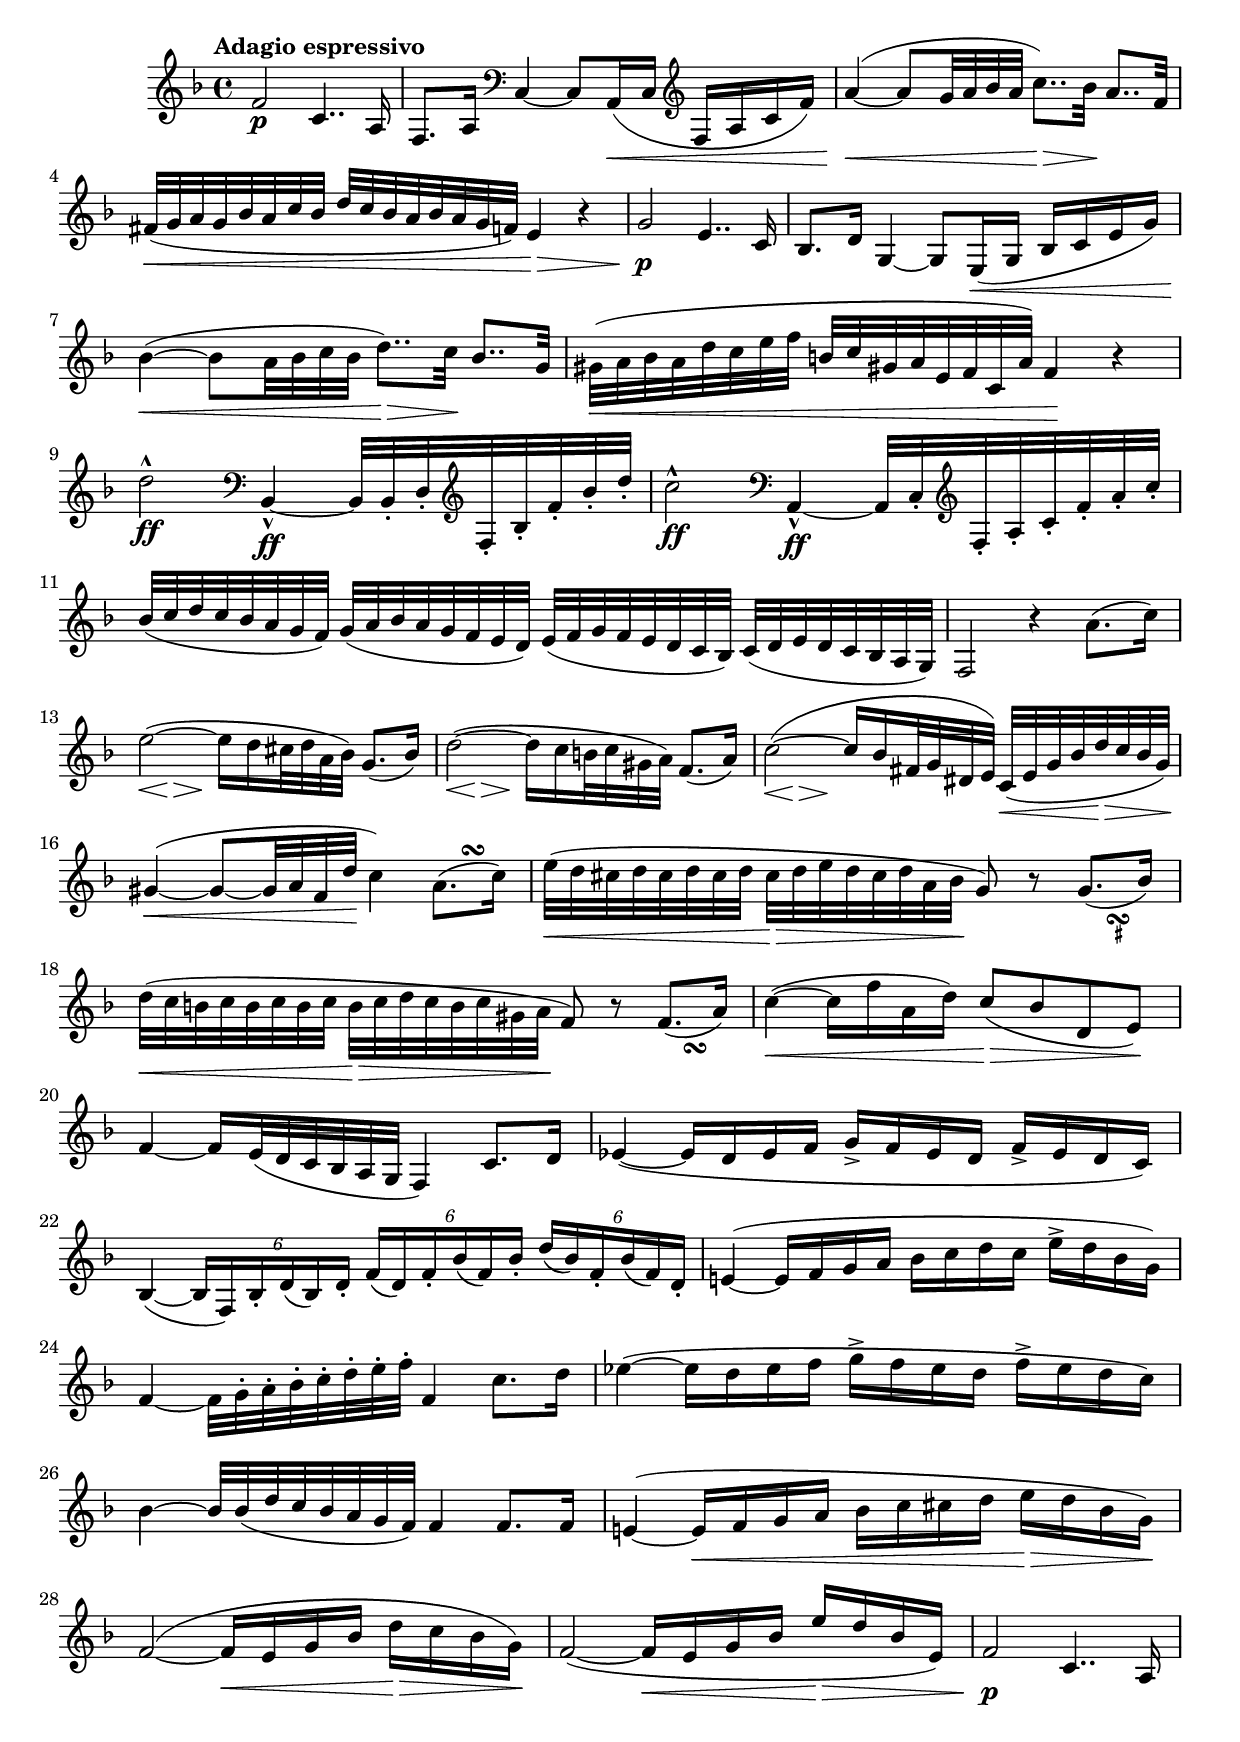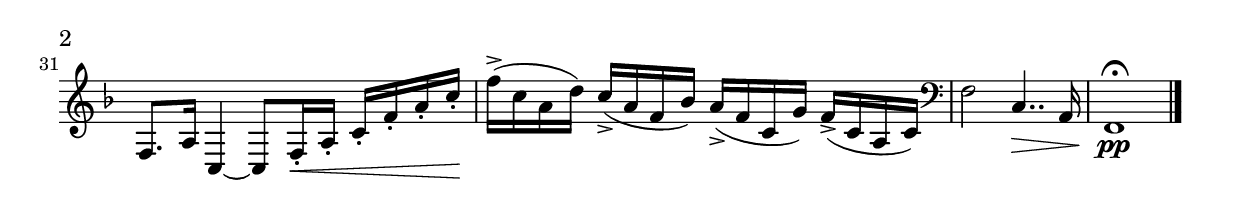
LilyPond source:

\version "2.22.0"

\include "../turn-markup.ily"
\include "settings.ily"

\relative {
  \language "english"

  \transposition f

  \tempo "Adagio espressivo"

  \key f \major
  \time 4/4

  f'2 \p c4.. a16 |
  f8. a16 \clef \bass-clef-name c,4~8 a16( \< c #(if (not (string=? bass-clef-name "bass^8")) #{ \clef "treble" #}) f a c f) |
  #(if (string=? bass-clef-name "bass^8") #{ \clef "treble" #}) a4~( \< a8 g32 a b-flat a c8..) \> b-flat32 \! a8.. f32 |
  f-sharp32( \< g a g b-flat a c b-flat d c b-flat a b-flat a g f) e4 \> r |
  g2 \p e4.. c16 |
  b-flat8. d16 g,4~8 e16( \< g b-flat c e g) |
  b-flat4~( \< b-flat8 a32 b-flat c b-flat d8..) \> c32 \! b-flat8.. g32 |
  g-sharp32( \< a b-flat a d c e f b, c g-sharp! a e f c a') f4 \! r |
  d'2-^ \ff \clef \bass-clef-name b-flat,,4-^~ \ff b-flat32 b-flat-. d-. #(if (not (string=? bass-clef-name "bass^8")) #{ \clef "treble" #}) f-. b-flat-. #(if (string=? bass-clef-name "bass^8") #{ \clef "treble" #}) f'-. b-flat-. d-. |
  c2-^ \ff \clef \bass-clef-name a,,4-^~ \ff a32 c-. #(if (not (string=? bass-clef-name "bass^8")) #{ \clef "treble" #}) f-. a-. c-. #(if (string=? bass-clef-name "bass^8") #{ \clef "treble" #}) f-. a-. c-. |
  b-flat32( c d c b-flat a g f) g( a b-flat a g f e d) e( f g f e d c b-flat) c( d e d c b-flat a g) |
  f2 r4 a'8.( c16) |

  <<
    { e2~( }
    {
      \override Hairpin.minimum-length = #3
      s4*2/3 \< s \> s \!
      \revert Hairpin.minimum-length
    }
  >> e16 d c-sharp32 d a b-flat) g8.( b-flat16) |
  <<
    { d2~( }
    {
      \override Hairpin.minimum-length = #3
      s4*2/3 \< s \> s \!
      \revert Hairpin.minimum-length
    }
  >> d16 c b32 c g-sharp a) f8.( a16) |
  <<
    { c2~( }
    {
      \override Hairpin.minimum-length = #3
      s4*2/3 \< s \> s \!
      \revert Hairpin.minimum-length
    }
  >> c16 b-flat f-sharp32 g d-sharp e) c( \< e g b-flat d \> c b-flat g) |
  g-sharp4~( \< g-sharp8~32 a f d' \! c4)
    <<
      { a8.( c16) }
      { s8 s^\turn-markup }
    >> |

  e32( \< d c-sharp d c-sharp d c-sharp d c-sharp \> d e d c-sharp d a b-flat \! g8) r
    <<
      { g8.( b-flat16) }
      { s8 s_#(turn-with-accidentals (markup #:null) (markup #:sharp)) }
    >> |
  d32( \< c b c b c b c b \> c d c b c g-sharp a \! f8) r
    <<
      { f8.( a16) }
      { s8 s_\turn-markup }
    >> |
  c4~( \< c16 f a, d) c8( \> b-flat d, e) \! |
  f4~ f16 e32( d c b-flat a g f4) c'8. d16 |

  e-flat4~( e-flat16 d e-flat f g-> f e-flat d f-> e-flat d c) |
  b-flat4~( \tuplet 6/4 4 { b-flat16 f) b-flat-. d( b-flat) d-. f( d) f-. b-flat( f) b-flat-. d( b-flat) f-. b-flat( f) d-. }
  \override Script.avoid-slur = #'inside
  e-natural!4~( e16 f g a b-flat c d c e-> d b-flat g) |
  \revert Script.avoid-slur
  f4~32 g-. a-. b-flat-. c-. d-. e-. f-. f,4 c'8. d16 |

  e-flat4~( e-flat16 d e-flat f g-> f e-flat d f-> e-flat d c) |
  b-flat4~32 b-flat( d c b-flat a g f) f4 f8. f16 |
  e-natural!4~( e16 \< f g a b-flat c c-sharp d e \> d b-flat g) \! |
  f2~( f16 \< e g b-flat d \> c b-flat g) \! |
  f2~( f16 \< e g b-flat e \> d b-flat e,) |

  f2 \p c4.. a16 |
  f8. a16 c,4~8 f16-. \< a-. c-. f-. a-. c-. \! |
  f16->( c a d) c->( a f b-flat) a->( f c g') f->( c a c) |
  \clef \bass-clef-name f,2 c4.. \> a16 |
  f1\fermata \pp | \bar "|."
}
